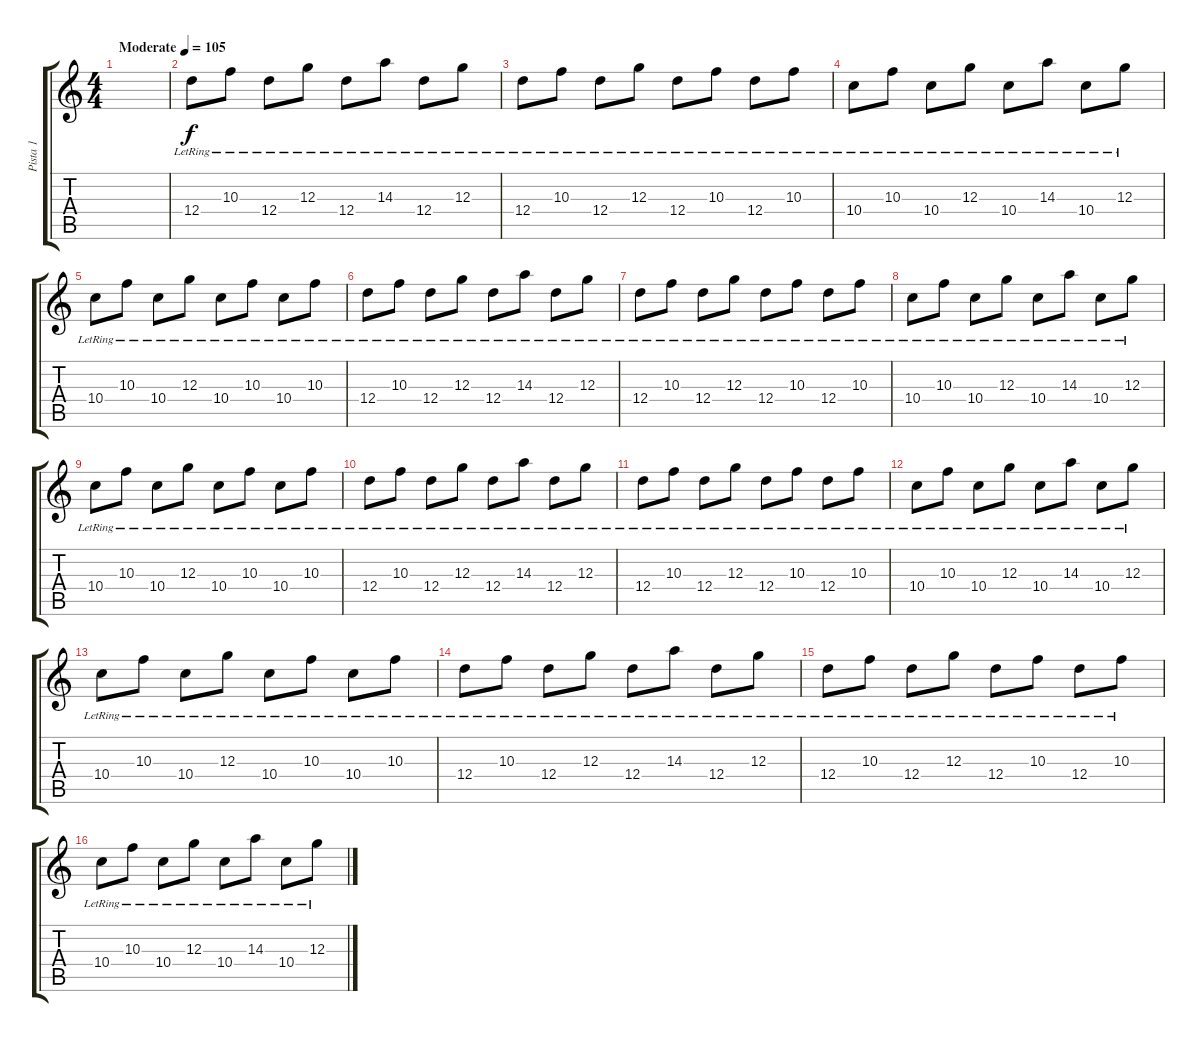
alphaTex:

\track ("Pista 1" "Pista 1") {instrument electricguitarjazz}
\staff {score tabs}
\tuning (E4 B3 G3 D3 A2 E2) {hide}
\ts (4 4)
\tempo (105 "Moderate")
\clef g2
\ks c
|
12.4{lr}.8 10.3{lr}.8 12.4{lr}.8 12.3{lr}.8 12.4{lr}.8 14.3{lr}.8 12.4{lr}.8 12.3{lr}.8 |
12.4{lr}.8 10.3{lr}.8 12.4{lr}.8 12.3{lr}.8 12.4{lr}.8 10.3{lr}.8 12.4{lr}.8 10.3{lr}.8 |
10.4{lr}.8 10.3{lr}.8 10.4{lr}.8 12.3{lr}.8 10.4{lr}.8 14.3{lr}.8 10.4{lr}.8 12.3{lr}.8 |
10.4{lr}.8 10.3{lr}.8 10.4{lr}.8 12.3{lr}.8 10.4{lr}.8 10.3{lr}.8 10.4{lr}.8 10.3{lr}.8 |
12.4{lr}.8 10.3{lr}.8 12.4{lr}.8 12.3{lr}.8 12.4{lr}.8 14.3{lr}.8 12.4{lr}.8 12.3{lr}.8 |
12.4{lr}.8 10.3{lr}.8 12.4{lr}.8 12.3{lr}.8 12.4{lr}.8 10.3{lr}.8 12.4{lr}.8 10.3{lr}.8 |
10.4{lr}.8 10.3{lr}.8 10.4{lr}.8 12.3{lr}.8 10.4{lr}.8 14.3{lr}.8 10.4{lr}.8 12.3{lr}.8 |
10.4{lr}.8 10.3{lr}.8 10.4{lr}.8 12.3{lr}.8 10.4{lr}.8 10.3{lr}.8 10.4{lr}.8 10.3{lr}.8 |
12.4{lr}.8 10.3{lr}.8 12.4{lr}.8 12.3{lr}.8 12.4{lr}.8 14.3{lr}.8 12.4{lr}.8 12.3{lr}.8 |
12.4{lr}.8 10.3{lr}.8 12.4{lr}.8 12.3{lr}.8 12.4{lr}.8 10.3{lr}.8 12.4{lr}.8 10.3{lr}.8 |
10.4{lr}.8 10.3{lr}.8 10.4{lr}.8 12.3{lr}.8 10.4{lr}.8 14.3{lr}.8 10.4{lr}.8 12.3{lr}.8 |
10.4{lr}.8 10.3{lr}.8 10.4{lr}.8 12.3{lr}.8 10.4{lr}.8 10.3{lr}.8 10.4{lr}.8 10.3{lr}.8 |
12.4{lr}.8 10.3{lr}.8 12.4{lr}.8 12.3{lr}.8 12.4{lr}.8 14.3{lr}.8 12.4{lr}.8 12.3{lr}.8 |
12.4{lr}.8 10.3{lr}.8 12.4{lr}.8 12.3{lr}.8 12.4{lr}.8 10.3{lr}.8 12.4{lr}.8 10.3{lr}.8 |
10.4{lr}.8 10.3{lr}.8 10.4{lr}.8 12.3{lr}.8 10.4{lr}.8 14.3{lr}.8 10.4{lr}.8 12.3{lr}.8
